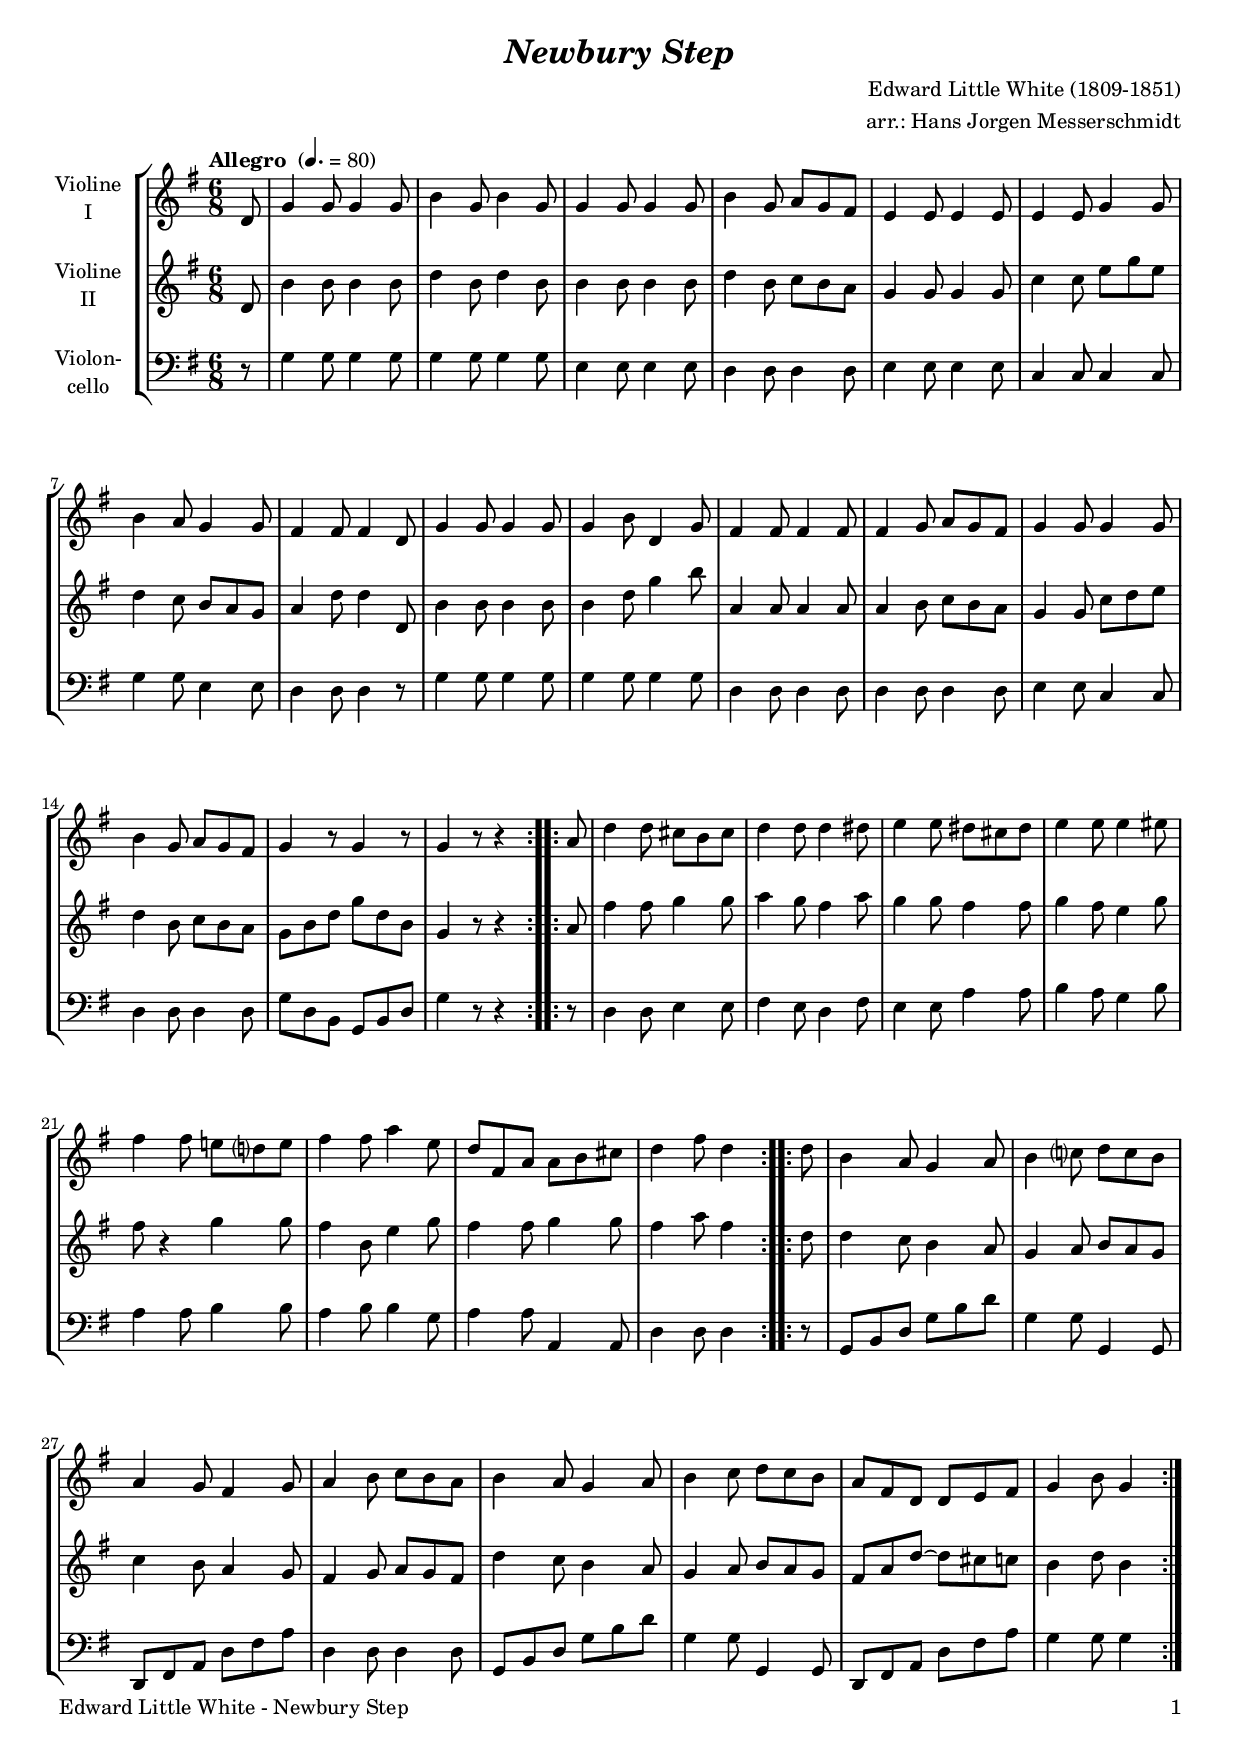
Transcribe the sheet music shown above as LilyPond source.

\version "2.24.4"
\include "deutsch.ly"
  
#(set-global-staff-size 18)

\header {
  title     = \markup \bold \italic "Newbury Step"
  composer  = "Edward Little White (1809-1851)"
  arranger  = "arr.: Hans Jorgen Messerschmidt"
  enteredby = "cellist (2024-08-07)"
%  piece     = ""
}

voiceconsts = {
  \key f \major
  \time 6/8
  \clef "treble"
%  \numericTimeSignature
  \compressEmptyMeasures
% Set default beaming for all staves
%  \set Timing.beamExceptions = #'()
%  \set Timing.baseMoment     = #(ly:make-moment 1 4)
%  \set Timing.beatStructure  = #'(1 1 1)
  \tempo "Allegro " 4.=80
}

mivl = "violin"
miva = "viola"
mivc = "cello"

atem = \mark \markup \box \italic "a tempo"
rit  = \mark \markup \box \italic "rit."

va = \relative c' {
  \voiceconsts

  \repeat volta 2 {
    \partial 8 c8
    f4 f8 f4 f8
    a4 f8 a4 f8
    f4 f8 f4 f8
    a4 f8 g f e
    d4 d8 d4 d8
    d4 d8 f4 f8

    a4 g8 f4 f8
    e4 e8 e4 c8
    f4 f8 f4 f8
    f4 a8 c,4 f8
    e4 e8 e4 e8
    e4 f8 g f e
    f4 f8 f4 f8

    a4 f8 g f e
    f4 r8 f4 r8
    f4 r8 r4
  }

  \repeat volta 2 {
    g8
    c4 c8 h a h
    c4 c8 c4 cis8
    d4 d8 cis h cis
    d4 d8 d4 dis8

    e4 e8 d! c? d
    e4 e8 g4 d8
    c e, g g a h
    c4 e8 c4
  }

  \repeat volta 2 {
    c8
    a4 g8 f4 g8
    a4 b?8 c b a

    g4 f8 e4 f8
    g4 a8 b a g
    a4 g8 f4 g8
    a4 b8 c b a
    g e c c d e
    \partial 8*5 f4 a8 f4
  }
}

vb = \relative c' {
  \voiceconsts

  \repeat volta 2 {
    \partial 8 c8
    a'4 a8 a4 a8
    c4 a8 c4 a8
    a4 a8 a4 a8
    c4 a8 b a g
    f4 f8 f4 f8
    b4 b8 d f d

    c4 b8 a g f
    g4 c8 c4 c,8
    a'4 a8 a4 a8
    a4 c8 f4 a8
    g,4 g8 g4 g8
    g4 a8 b a g
    f4 f8 b c d

    c4 a8 b a g
    f a c f c a
    f4 r8 r4
  }

  \repeat volta 2 {
    g8
    e'4 e8 f4 f8
    g4 f8 e4 g8
    f4 f8 e4 e8
    f4 e8 d4 f8

    e r4 f4 f8
    e4 a,8 d4 f8
    e4 e8 f4 f8
    e4 g8 e4
  }

  \repeat volta 2 {
    c8
    c4 b8 a4 g8
    f4 g8 a g f

    b4 a8 g4 f8
    e4 f8 g f e
    c'4 b8 a4 g8
    f4 g8 a g f
    e g c~ c h b
    \partial 8*5 a4 c8 a4
  }
}

vc = \relative c {
  \voiceconsts
  \clef "bass"
  
  \repeat volta 2 {
    \partial 8 r8
    f4 f8 f4 f8
    f4 f8 f4 f8
    d4 d8 d4 d8
    c4 c8 c4 c8
    d4 d8 d4 d8
    b4 b8 b4 b8

    f'4 f8 d4 d8
    c4 c8 c4 r8
    f4 f8 f4 f8
    f4 f8 f4 f8
    c4 c8 c4 c8
    c4 c8 c4 c8
    d4 d8 b4 b8
    
    c4 c8 c4 c8
    f c a f a c
    f4 r8 r4
  }

  \repeat volta 2 {
    r8
    c4 c8 d4 d8
    e4 d8 c4 e8
    d4 d8 g4 g8
    a4 g8 f4 a8

    g4 g8 a4 a8
    g4 a8 a4 f8
    g4 g8 g,4 g8
    c4 c8 c4
  }

  \repeat volta 2 {
    r8
    f, a c f a c
    f,4 f8 f,4 f8

    c e g c e g
    c,4 c8 c4 c8
    f, a c f a c
    f,4 f8 f,4 f8
    c e g c e g
    \partial 8*5 f4 f8 f4
  }
}


music = \new StaffGroup <<
      \new Staff {
	\set Staff.midiInstrument = \mivl
	\set Staff.instrumentName = \markup \center-column { "Violine" "I" }
	\transpose f g { \va }
      }

      \new Staff {
	\set Staff.midiInstrument = \mivl
	\set Staff.instrumentName = \markup \center-column { "Violine" "II" }
	\transpose f g { \vb }
      }

      \new Staff {
	\set Staff.midiInstrument = \mivc
	\set Staff.instrumentName = \markup \center-column { "Violon-" "cello" }
	\transpose f g { \vc }
      }
>>

\book {
  \paper {
    print-page-number = ##t
    print-first-page-number = ##t
    ragged-last-bottom = ##f
    oddHeaderMarkup = \markup \null
    evenHeaderMarkup = \markup \null
    oddFooterMarkup = \markup {
      \fill-line {
        \if \should-print-page-number
        "Edward Little White - Newbury Step" \fromproperty #'page:page-number-string
      }
    }
    evenFooterMarkup = \oddFooterMarkup
  } \score {
    \music
    \layout {}
  }

  \score {
    \unfoldRepeats \music

    \midi {
      \context {
        \Score
      }
    }
  }
}
